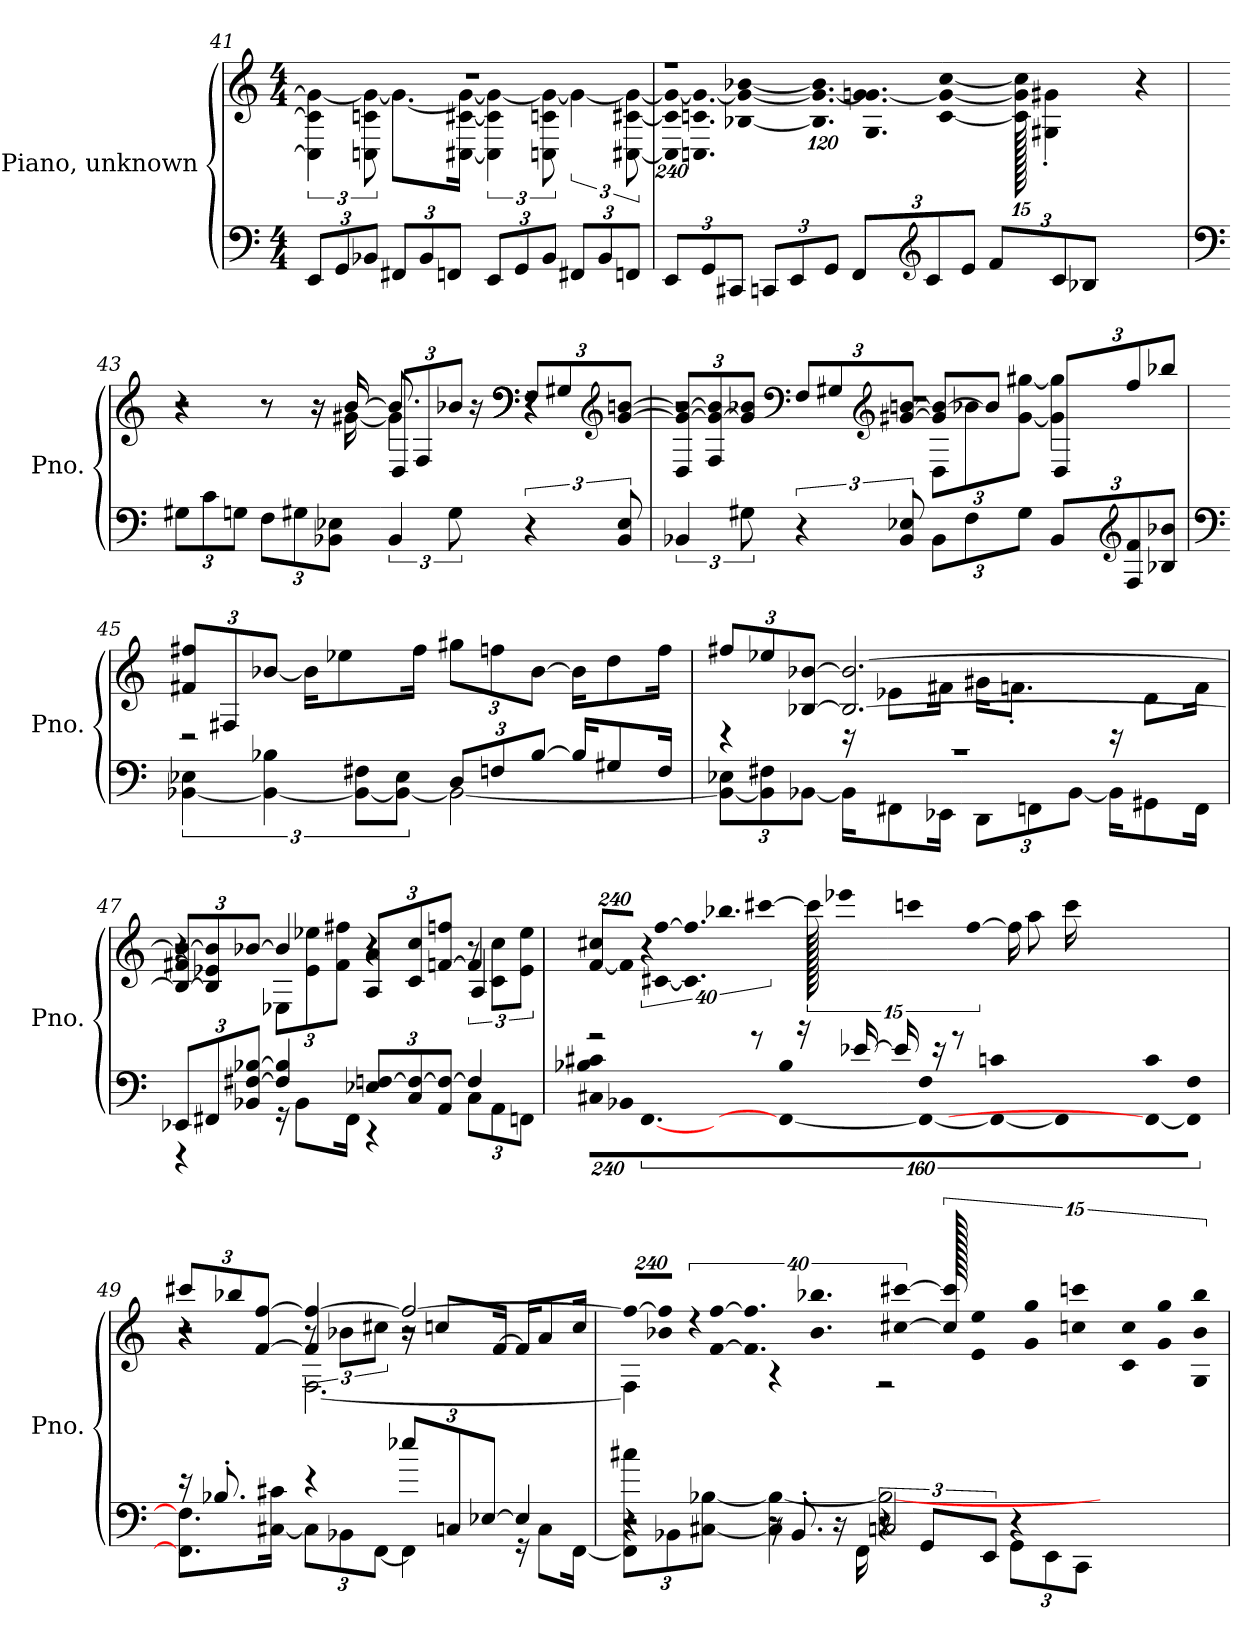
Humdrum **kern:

**kern	**kern
*part1	*part1
*staff2	*staff1
*I"Piano, unknown	*
*I'Pno.	*
*clefF4	*clefG2
*k[]	*k[]
*M4/4	*M4/4
*Xbrackettup	*
=41	=41
*	*^
12EE/L	1r	6C#\] 6c#\] 6g#\_
12GG/	.	.
12BB-X/J	.	12Cn\ 12cn\ 12g#\_
12FF#X/L	.	8.g#\L_
12BB-/	.	.
12FFn/J	.	.
.	.	[16C#X\ [16c#X\ 16g#\_Jk
12EE/L	.	6C#\] 6c#\] 6g#\_
12GG/	.	.
12BB-/J	.	12Cn\ 12cn\ 12g#\_
12FF#X/L	.	6g#\_
12BB-/	.	.
12FFn/J	.	[12C#X\ [12c#X\ 12g#\_
!!LO:PB:g=z	!!
=42	=42	=42
*	*	*Xbrackettup
!	!	!LO:N:vis=16
12EE/L	1r	1920%137C#\] 1920%137c#\] 1920%137g#\_LL
!	!	!LO:N:vis=16.
.	.	960%103Cn\ 960%103cn\ 960%103g#\_
12GG/	.	.
12CC#X/J	.	.
!	!	!LO:N:vis=32
.	.	[640%23B-X\ 640%23g#\_ [640%23b-X\K
!	!	!LO:N:vis=16.
.	.	960%103B-\] 960%103g#\_ 960%103b-\]
12CCn/L	.	.
!	!	!LO:N:vis=16.
.	.	960%103G\ 960%103gn\ 960%103g#\_
12EE/	.	.
12GG/J	.	.
.	.	[240%17c\ 240%17g#\_ [240%17cc\J
12FF/L	.	1920c\] 1920g#\] 1920cc\]
.	.	4G#X\' 4g#X\'
*clefG2	*	*
12c/	.	.
12e/J	.	.
12f/L	.	.
.	.	4r
12c/	.	.
12B-X/J	.	.
1920ryy	1920ryy	.
*	*v	*v
!!LO:LB:g=z
=43	=43
*clefF4	*
*	*^
*	*	*^
12G#X\L	4r	4r	2r
12c\	.	.	.
12Gn\J	.	.	.
12F\L	8r	8r	.
12G#X\	.	.	.
.	16r	16r	.
12BB-X\ 12E-X\J	.	.	.
.	[16b/	[16g#X\	.
*brackettup	*	*	*
6BB-/	8.b/]	4g#\]	12D/L
.	.	.	12F/
12G#\	.	.	12b-X/J
.	16r	.	.
*	*clefF4	*	*
6r	4r	4r	12F/L
.	.	.	12G#X/
*	*clefG2	*	*
12BB-/ 12E-/	.	.	[12g#/ [12bn/J
!!LO:LB:g=z	!!	!!
=44	=44	=44	=44
6BB-X/	1r	2r	12D/ 12g#/_ 12b/_L
.	.	.	12F/ 12g#/_ 12b/]
12G#X\	.	.	12g#/] 12b-X/J
*	*clefF4	*	*
6r	.	.	12F/L
.	.	.	12G#X/
*	*clefG2	*	*
12BB-/ 12E-X/	.	.	[12g#X/ [12bn/J
*Xbrackettup	*	*	*
12BB-\L	.	12D\L	8g#/] 8b/_L
12F\	.	12b-X\	.
.	.	.	8b/J]
12G#\J	.	[12g#\ [12gg#X\J	.
12BB-/L	.	4g#\] 4gg#\]	12D/L
*clefG2	*	*	*
12F/ 12f/	.	.	12ff/
12B-X/ 12b-X/J	.	.	12bb-X/J
*	*v	*v	*v
!!LO:LB:g=z
=45	=45
*clefF4	*
*^	*
*	*brackettup	*
2r	[6BB-X\ 6E-X\	12f#X/ 12ff#X/L
.	.	12F#X/
.	6BB-\_ 6B-X\	[12b-X/J
.	.	16b-\KL]
.	.	8ee-X\
.	12BB-\_ 12F#X\L	.
.	12BB-\_ 12E-\J	.
.	.	16ff#\Jk
*Xbrackettup	*	*
12D/L	2BB-\_	12gg#X\L
12Fn/	.	12ffn\
[12B-/J	.	[12b-\J
16B-/KL]	.	16b-\KL]
8G#X/	.	8dd\
16F/Jk	.	16ff\Jk
=46	=46	=46
*	*	*^
1r	12BB-\_ 12E-X\L	12ff#X/L	4r
.	12BB-\] 12F#X\	12ee-X/	.
.	[12BB-X\J	[12B-X/ [12b-X/J	.
.	16BB-\KL]	2.B-/_ 2.b-/_	16r
.	8FF#X\	.	8e-X\L
.	16EE-X\Jk	.	16f#X\Jk
.	12DD\L	.	16g#X\KL
.	.	.	8.fn'\J
.	12FFn\	.	.
.	[12BB-\J	.	.
.	16BB-\KL]	.	16r
.	8GG#X\	.	8d\L
.	16FF\Jk	.	16f\Jk
!!LO:LB:g=z
=47	=47	=47	=47
*	*	*	*^
12EE-X/L	4r	12B-/_ 12f#X/ 12b-/_L	4r	2r
12FF#X/	.	12B-/] 12e-X/ 12b-/]	.	.
12BB-X/ [12F#X/ [12B-X/J	.	[12b-X/J	.	.
4F#/] 4B-/]	16r	4b-/]	12E-X\L	.
.	8BB-\L	.	.	.
.	.	.	12e-\ 12ee-X\	.
.	.	.	12f#\ 12ff#X\J	.
.	16FF#\Jk	.	.	.
12E-X/ [12Fn/L	4r	12A/ 12a/L	4r	4r
12C/ 12F/_	.	12c/ 12cc/	.	.
12AA/ 12F/_J	.	[12fn/ 12ffn/J	.	.
*	*	*	*brackettup	*
4F/]	12C\L	4f/]	12r	4A/
.	12AA\	.	12c\ 12cc\L	.
.	12FFn\J	.	12e-\ 12ee-\J	.
*	*	*	*v	*v
!!LO:LB:g=z
=48	=48	=48	=48
!	!LO:N:vis=16	!LO:N:vis=16	!
*	*	*v	*v
2r	1920%137C#X\ 1920%137B-X\ 1920%137c#X\LL	[1920%137f/ 1920%137cc#X/LL
!	!LO:N:vis=16	!LO:N:vis=16
.	1920%137BB-X\J	1920%137f/JJ]
!	!LO:N:vis=8.	!LO:N:vis=32
.	[640%137FF\	640%23r
!	!	!LO:N:vis=32
.	.	[640%23c#X\ [640%23ff\KLL
!	!	!LO:N:vis=16.
.	.	960%103c#\] 960%103ff\]
!	!	!LO:N:vis=16.
.	.	960%103bb-X\
.	1920ryy	.
!	!LO:N:vis=16	!
.	1920%137FF\_ 1920%137B-\K	.
!	!LO:N:vis=8	!
.	960%137FF\_ 960%137F\	.
.	.	[240%17ccc#X\J
8r	.	1920ccc#\]
*	*	*Xbrackettup
.	.	12eee-X\L
!	!LO:N:vis=8	!
.	960%137FF\_ 960%137cn\	.
.	.	12cccn\
16r	.	.
.	.	[12ff\J
[16e-X/	.	.
!	!LO:N:vis=8	!
.	960%137FF\_	.
16e-/]	.	.
.	.	16ff\KL]
16r	.	.
.	.	8aa\
.	1920ryy	.
!	!LO:N:vis=16	!
.	1920%137FF\_ 1920%137c\L	.
8r	.	.
!	!LO:N:vis=16	!
.	1920%137FF\_ [1920%137F\JJ	.
.	.	16ccc\Jk
1920ryy	1920ryy	.
!!LO:PB:g=z
=49	=49	=49
*	*	*^
*	*	*	*^
*	*	*	*	*^
16r	8.FF\] 8.F\]L	12ccc#X/L	4r	2r	4r
8.B-X'/	.	.	.	.	.
.	.	12bb-X/	.	.	.
.	.	[12f/ [12ff/J	.	.	.
.	[16C#X\ 16c#X\Jk	.	.	.	.
*	*	*	*brackettup	*	*
4r	12C#\L]	4f/] 4ff/_	12r	.	[2.F\
.	12BB-X\	.	12b-X\L	.	.
.	[12FF\J	.	12cc#X\J	.	.
12ee-X/L	4FF\]	2ff/_	2r	16r	.
.	.	.	.	8ccn/L	.
12Cn/	.	.	.	.	.
[12E-X/J	.	.	.	.	.
.	.	.	.	[16f/Jk	.
4E-/]	16r	.	.	16f/KL]	.
.	8C\L	.	.	8a/	.
.	[16FF\Jk	.	.	16cc/Jk	.
*	*	*	*	*v	*v
=50	=50	=50	=50	=50
*^	*^	*	*	*
!	!	!	!	!LO:N:vis=16	!	!
*	*	*	*	*	*v	*v
4r	12FF\] 12cc#X\L	2r	4r	1920%137ff/LL_	4F\]
!	!	!	!	!LO:N:vis=16	!
.	.	.	.	1920%137b-X/ 1920%137ff/]JJ	.
.	12BB-X\	.	.	.	.
!	!	!	!	!LO:N:vis=32	!
.	.	.	.	640%23r	.
.	[12C#X\ [12B-X\J	.	.	.	.
!	!	!	!	!LO:N:vis=32	!
.	.	.	.	[640%23f/ [640%23ff/KLL	.
!	!	!	!	!LO:N:vis=16.	!
.	.	.	.	960%103f/] 960%103ff/]	.
16r	4C#\] 4B-\_	.	8r	.	4r
8.BB-'/	.	.	.	.	.
!	!	!	!	!LO:N:vis=16.	!
.	.	.	.	960%103b-/ 960%103bb-X/	.
.	.	.	16r	.	.
.	.	.	.	[240%17cc#X/ [240%17ccc#X/J	.
.	.	.	16FF\	.	.
*brackettup	*	*	*	*	*
12r	2B-\_	2Cn/	4r	1920cc#/] 1920ccc#/]	2r
*	*	*	*	*Xbrackettup	*
.	.	.	.	12e/ 12ee/L	.
12GG/L	.	.	.	.	.
.	.	.	.	12g/ 12gg/	.
12EE/J	.	.	.	.	.
.	.	.	.	12ccn/ 12cccn/J	.
*	*	*	*Xbrackettup	*	*
4r	.	.	12GG\L	.	.
.	.	.	.	12c/ 12cc/L	.
.	.	.	12EE\	.	.
.	.	.	.	12g/ 12gg/	.
.	.	.	12CC\J	.	.
.	.	.	.	12G/ 12b-/ 12bb-/J	.
1920ryy	1920ryy	1920ryy	1920ryy	.	1920ryy
*v	*v	*v	*v	*	*
*	*v	*v
=	=
*-	*-
